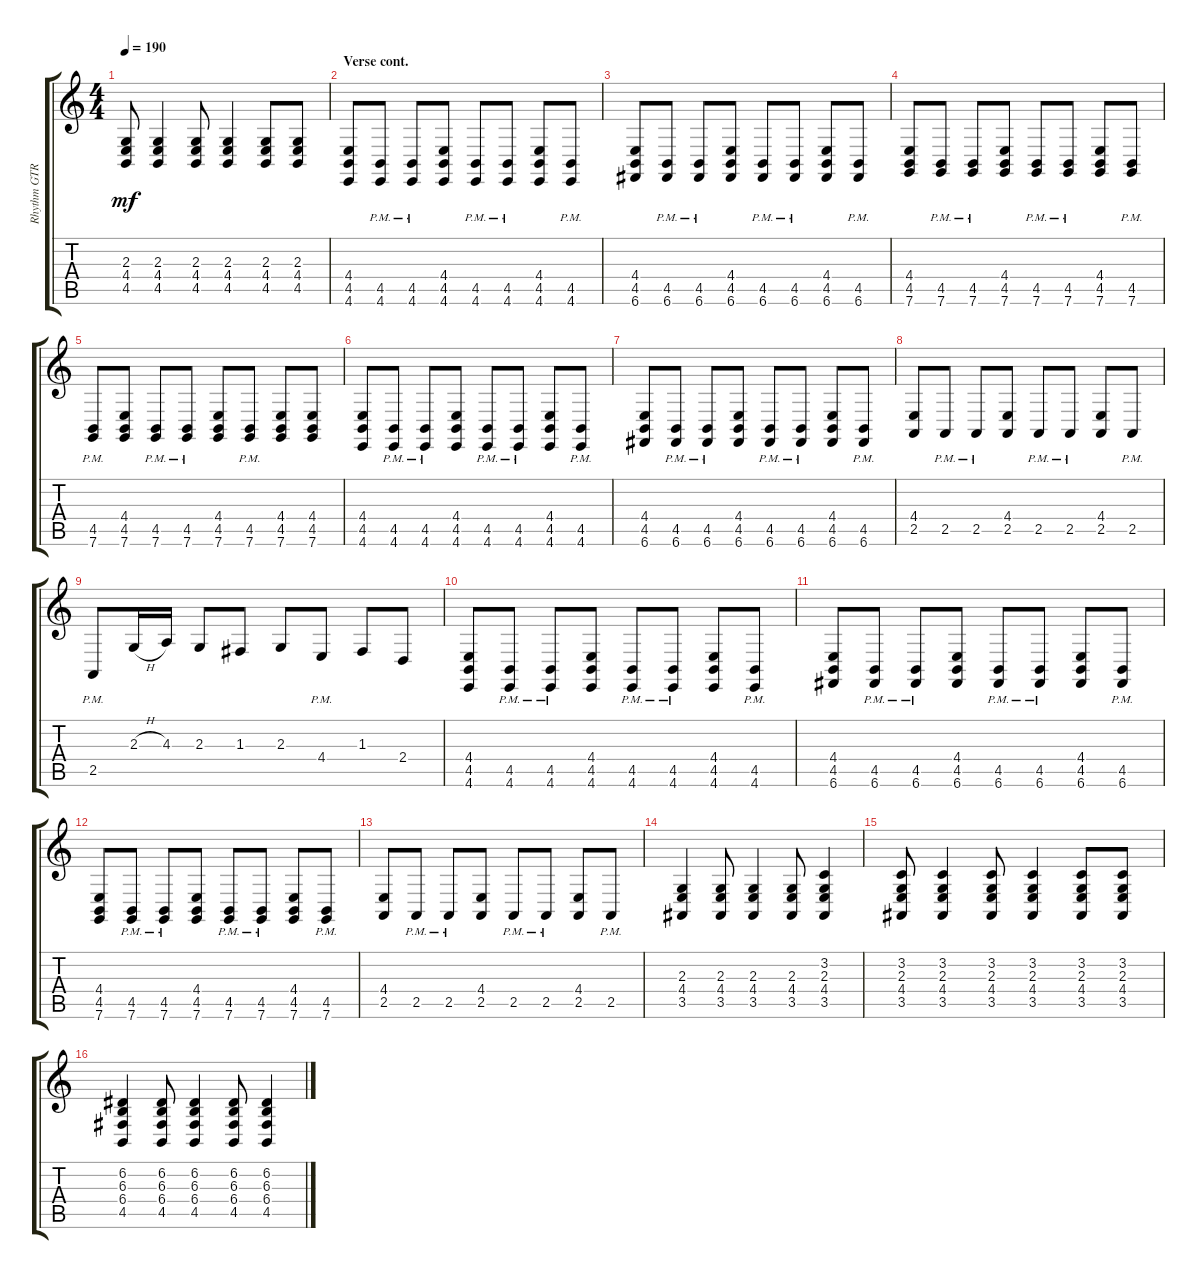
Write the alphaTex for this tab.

\track ("Rhythm GTR 1" "Rhythm GTR") {instrument stringensemble2}
\staff {score tabs}
\tuning (D4 A3 F3 C3 G2 C2) {hide}
\ts (4 4)
\tempo 190
\clef g2
\ks aminor
(2.3 4.4 4.5).8{dy mf} (2.3 4.4 4.5).4 (2.3 4.4 4.5).8 (2.3 4.4 4.5).4 (2.3 4.4 4.5).8 (2.3 4.4 4.5).8 |
\section ("" "Verse cont.")
(4.4 4.5 4.6).8 (4.5{pm} 4.6{pm}).8 (4.5{pm} 4.6{pm}).8 (4.4 4.5 4.6).8 (4.5{pm} 4.6{pm}).8 (4.5{pm} 4.6{pm}).8 (4.4 4.5 4.6).8 (4.5{pm} 4.6{pm}).8 |
(4.4 4.5 6.6).8 (4.5{pm} 6.6{pm}).8 (4.5{pm} 6.6{pm}).8 (4.4 4.5 6.6).8 (4.5{pm} 6.6{pm}).8 (4.5{pm} 6.6{pm}).8 (4.4 4.5 6.6).8 (4.5{pm} 6.6{pm}).8 |
(4.4 4.5 7.6).8 (4.5{pm} 7.6{pm}).8 (4.5{pm} 7.6{pm}).8 (4.4 4.5 7.6).8 (4.5{pm} 7.6{pm}).8 (4.5{pm} 7.6{pm}).8 (4.4 4.5 7.6).8 (4.5{pm} 7.6{pm}).8 |
(4.5{pm} 7.6{pm}).8 (4.4 4.5 7.6).8 (4.5{pm} 7.6{pm}).8 (4.5{pm} 7.6{pm}).8 (4.4 4.5 7.6).8 (4.5{pm} 7.6{pm}).8 (4.4 4.5 7.6).8 (4.4 4.5 7.6).8 |
(4.4 4.5 4.6).8 (4.5{pm} 4.6{pm}).8 (4.5{pm} 4.6{pm}).8 (4.4 4.5 4.6).8 (4.5{pm} 4.6{pm}).8 (4.5{pm} 4.6{pm}).8 (4.4 4.5 4.6).8 (4.5{pm} 4.6{pm}).8 |
(4.4 4.5 6.6).8 (4.5{pm} 6.6{pm}).8 (4.5{pm} 6.6{pm}).8 (4.4 4.5 6.6).8 (4.5{pm} 6.6{pm}).8 (4.5{pm} 6.6{pm}).8 (4.4 4.5 6.6).8 (4.5{pm} 6.6{pm}).8 |
(4.4 2.5).8 2.5{pm}.8 2.5{pm}.8 (4.4 2.5).8 2.5{pm}.8 2.5{pm}.8 (4.4 2.5).8 2.5{pm}.8 |
2.5{pm}.8 2.3{h}.16 4.3.16 2.3.8 1.3.8 2.3.8 4.4{pm}.8 1.3.8 2.4.8 |
(4.4 4.5 4.6).8 (4.5{pm} 4.6{pm}).8 (4.5{pm} 4.6{pm}).8 (4.4 4.5 4.6).8 (4.5{pm} 4.6{pm}).8 (4.5{pm} 4.6{pm}).8 (4.4 4.5 4.6).8 (4.5{pm} 4.6{pm}).8 |
(4.4 4.5 6.6).8 (4.5{pm} 6.6{pm}).8 (4.5{pm} 6.6{pm}).8 (4.4 4.5 6.6).8 (4.5{pm} 6.6{pm}).8 (4.5{pm} 6.6{pm}).8 (4.4 4.5 6.6).8 (4.5{pm} 6.6{pm}).8 |
(4.4 4.5 7.6).8 (4.5{pm} 7.6{pm}).8 (4.5{pm} 7.6{pm}).8 (4.4 4.5 7.6).8 (4.5{pm} 7.6{pm}).8 (4.5{pm} 7.6{pm}).8 (4.4 4.5 7.6).8 (4.5{pm} 7.6{pm}).8 |
(4.4 2.5).8 2.5{pm}.8 2.5{pm}.8 (4.4 2.5).8 2.5{pm}.8 2.5{pm}.8 (4.4 2.5).8 2.5{pm}.8 |
(2.3 4.4 3.5).4 (2.3 4.4 3.5).8 (2.3 4.4 3.5).4 (2.3 4.4 3.5).8 (3.2 2.3 4.4 3.5).4 |
(3.2 2.3 4.4 3.5).8 (3.2 2.3 4.4 3.5).4 (3.2 2.3 4.4 3.5).8 (3.2 2.3 4.4 3.5).4 (3.2 2.3 4.4 3.5).8 (3.2 2.3 4.4 3.5).8 |
(6.2 6.3 6.4 4.5).4 (6.2 6.3 6.4 4.5).8 (6.2 6.3 6.4 4.5).4 (6.2 6.3 6.4 4.5).8 (6.2 6.3 6.4 4.5).4
